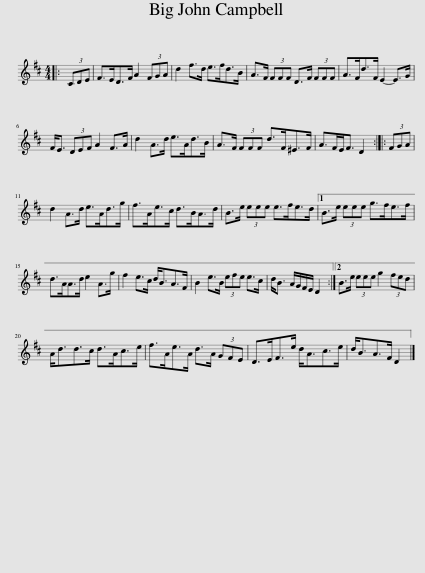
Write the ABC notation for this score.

X:1
L:1/8
M:4/4
I:linebreak $
K:D
V:1 treble
V:1
|: (3CDE | F>ED>F A2 (3FGA | d2 f>d e>fd>B | A>F (3FFF D>F (3FFF | A>Fd>F E2- E>G |$ %5
 F<E (3DEF A2 F>A | d2 A>d e>Ad>B | A>F (3FFF d>F^E>F | A>FE<F D2 :: (3FGA |$ %10
 d2 A>d e>Ad>g | f>Ae>c d>BA>d | B>e (3eee e>fe>d |1 B>e (3eee g>fe>f |$ d>AA>d e2 A>g | %15
 f2 e>c d<BA>F | B2 e>B (3efe e>c | d<B A/G/F/E/ D2 :|2 B>e (3eee g2 (3fed |$ A<dd>c d>Ac>e | %20
 f>Ae>A d>A (3GFE | D>EF>e d<Ac>e | d<BA>F D2 |] %23
